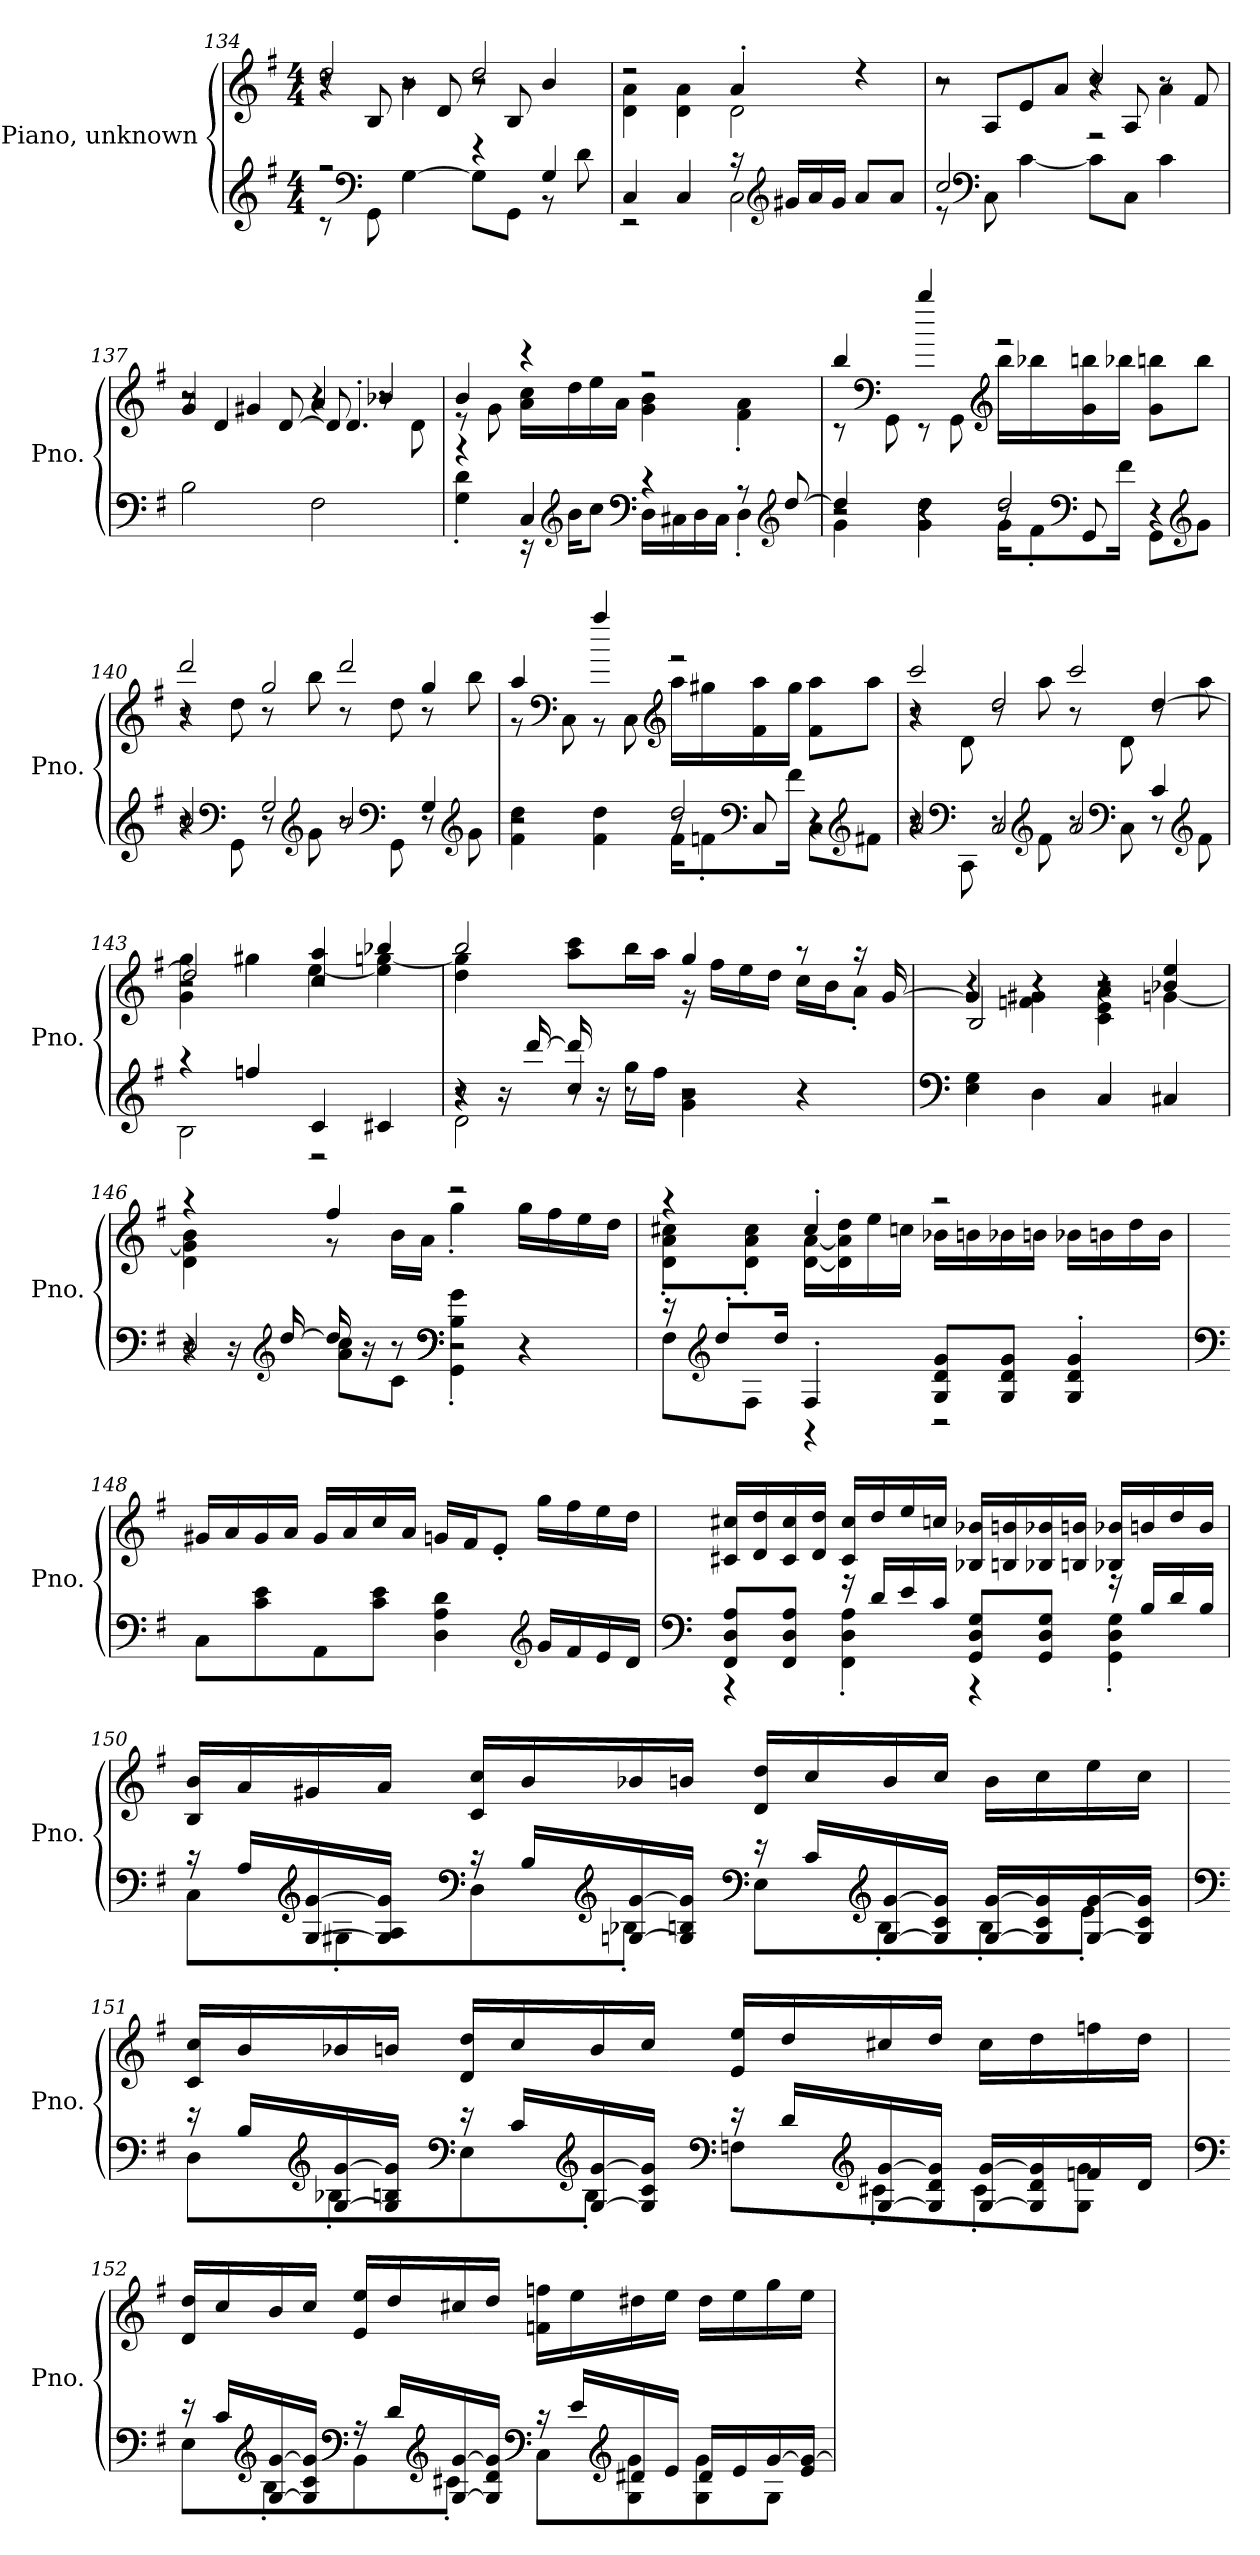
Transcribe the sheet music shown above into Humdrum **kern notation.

**kern	**kern
*part1	*part1
*staff2	*staff1
*I"Piano, unknown	*
*I'Pno.	*
!!LO:LB:g=z
*clefG2	*clefG2
*k[f#]	*k[f#]
*M4/4	*M4/4
=134	=134
*^	*^
*	*	*	*^
2r	8r	2dd/	4r	8r
*clefF4	*	*	*	*
.	8GG\	.	.	8B/
.	[4G\	.	4b\	8r
.	.	.	.	8d/
4r	8G\L]	2dd/	2r	8r
.	8GG\J	.	.	8B/
4G/	8r	.	.	4b/
.	8d\	.	.	.
*	*	*	*v	*v
=135	=135	=135	=135
4C/	2r	2r	4d\ 4a\
4C/	.	.	4d\ 4a\
16r	2C\	4a'/	2d\
*clefG2	*	*	*
16g#X/LL	.	.	.
16a/	.	.	.
16g#/JJ	.	.	.
8a/L	.	4r	.
8a/J	.	.	.
=136	=136	=136	=136
*	*	*	*^
2cc/	8r	2r	2r	8r
*clefF4	*	*	*	*
.	8C\	.	.	8A/L
.	[4c\	.	.	8e/
.	.	.	.	8a/J
2r	8c\L]	2cc/	4r	8r
.	8C\J	.	.	8A/
.	4c\	.	4a\	8r
.	.	.	.	8f#/
*v	*v	*	*	*
!!LO:PB:g=z	!!	!!
=137	=137	=137	=137
2B\	4g/	2r	8r
.	.	.	4d/
.	4g#X/	.	.
.	.	.	[8d/
2F#\	4a/	4r	8d/]
.	.	.	4.d'/
.	4b-X/	8r	.
.	.	8d\	.
*	*	*v	*v
=138	=138	=138
*^	*	*
4r	4G\' 4d\'	4b/	8r
.	.	.	8g\
4C/	16r	4r	16a\ 16cc\LL
*clefG2	*	*	*
.	16b\KL	.	16dd\
.	8cc\J	.	16ee\
.	.	.	16a\JJ
*clefF4	*	*	*
4r	16D\LL	2r	4g\ 4b\
.	16C#X\	.	.
.	16D\	.	.
.	16C#\JJ	.	.
8r	4D'\	.	4f#\' 4a\'
*clefG2	*	*	*
[8dd/	.	.	.
!!LO:LB:g=z	!!
=139	=139	=139	=139
*	*^	*	*
4dd/]	4g\	2r	4bb/	8r
*	*	*	*clefF4	*
.	.	.	.	8GG\
4r	4g\ 4dd\	.	4bb/	8r
.	.	.	.	8GG\
*	*	*	*clefG2	*
2dd/	16g\KL	8r	2r	16bb\LL
.	8f#'\	.	.	16bb-X\
*clefF4	*	*	*	*
.	.	8GG/	.	16g\ 16bbn\
.	16f#\Jk	.	.	16bb-X\JJ
.	8GG\L	4r	.	8g\ 8bbn\L
*clefG2	*	*	*	*
.	8g\J	.	.	8bb\J
=140	=140	=140	=140	=140
*	*	*	*	*^
2b/	8r	4r	2ddd/	8r	4r
*clefF4	*	*	*	*	*
.	8GG\	.	.	8dd\	.
.	8r	2G/	.	8r	2gg/
*clefG2	*	*	*	*	*
.	8g\	.	.	8bb\	.
2b/	8r	.	2ddd/	8r	.
*clefF4	*	*	*	*	*
.	8GG\	.	.	8dd\	.
.	8r	4G/	.	8r	4gg/
*clefG2	*	*	*	*	*
.	8g\	.	.	8bb\	.
*	*	*	*	*v	*v
!!LO:LB:g=z
=141	=141	=141	=141	=141
2r	4f#\ 4dd\	2r	4aa/	8r
*	*	*	*clefF4	*
.	.	.	.	8C\
.	4f#\ 4dd\	.	4aa/	8r
.	.	.	.	8C\
*	*	*	*clefG2	*
2dd/	16f#\KL	8r	2r	16aa\LL
.	8fn'\	.	.	16gg#X\
*clefF4	*	*	*	*
.	.	8C/	.	16f#\ 16aa\
.	16f\Jk	.	.	16gg#\JJ
.	8C\L	4r	.	8f#\ 8aa\L
*clefG2	*	*	*	*
.	8f#X\J	.	.	8aa\J
=142	=142	=142	=142	=142
*	*	*	*	*^
2a/	8r	4r	2ccc/	8r	4r
*clefF4	*	*	*	*	*
.	8CC\	.	.	8d\	.
.	8r	2C/	.	8r	2dd/
*clefG2	*	*	*	*	*
.	8f#\	.	.	8aa\	.
2a/	8r	.	2ccc/	8r	.
*clefF4	*	*	*	*	*
.	8C\	.	.	8d\	.
.	8r	4c/	.	8r	[4dd/
*clefG2	*	*	*	*	*
.	8f#\	.	.	8aa\	.
*	*v	*v	*	*	*
=143	=143	=143	=143	=143
4r	2B\	2r	4g\ 4gg\	2dd/]
4ffn/	.	.	4gg#X\	.
4c/	2r	4cc/ 4aa/	[4ee\	2r
4c#X/	.	4bb-X/	4ee\] [4ggn\	.
*	*	*	*v	*v
!!LO:LB:g=z
=144	=144	=144	=144
*^	*^	*	*
8r	4r	4r	2d\	2bb/	4dd\ 4gg\]
16r	.	.	.	.	.
[16ddd/	.	.	.	.	.
16ddd/]	8r	4cc/	.	.	8aa\ 8ccc\L
16r	.	.	.	.	.
8r	16gg\LL	.	.	.	16bb\L
.	16ff#\JJ	.	.	.	16aa\JJ
2r	4g\ 4b\	2r	2r	4gg/	16r
.	.	.	.	.	16ff#\LL
.	.	.	.	.	16ee\
.	.	.	.	.	16dd\JJ
.	4r	.	.	8r	16cc\LL
.	.	.	.	.	16b\J
.	.	.	.	16r	8a'\J
.	.	.	.	[16g/	.
*v	*v	*v	*v	*	*
*	*v	*v
=145	=145
*clefF4	*
*	*^
*	*	*^
4E\ 4G\	4g/]	4r	2B/
4D\	4r	4fn\ 4g#X\	.
4C/	4r	4c\ 4e\ 4a\	2r
4C#X/	4b-X/ 4ee/	[4gn\	.
*	*	*v	*v
=146	=146	=146
*^	*	*
*	*^	*	*
8r	4r	2D/	4r	4d\ 4g\] 4b\
16r	.	.	.	.
*clefG2	*	*	*	*
[16dd/	.	.	.	.
16dd/]	8a\ 8cc\L	.	4ff#/	8r
16r	.	.	.	.
8r	8c\J	.	.	16b\LL
.	.	.	.	16a\JJ
*clefF4	*	*	*	*
2r	4GG\' 4B\' 4g\'	2r	2r	4gg'\
.	4r	.	.	16gg\LL
.	.	.	.	16ff#\
.	.	.	.	16ee\
.	.	.	.	16dd\JJ
*	*v	*v	*	*
!!LO:LB:g=z	!!
=147	=147	=147	=147
16r	8F#\L	4r	8d\' 8a\' 8cc#X\'L
*clefG2	*	*	*
8dd'/L	.	.	.
.	8F#\J	.	8d\' 8a\' 8cc#\'J
16dd/Jk	.	.	.
4F#'/	4r	4cc#'/	[16d\ [16a\LL
.	.	.	16d\] 16a\] 16dd\
.	.	.	16ee\
.	.	.	16ccn\JJ
8G/ 8d/ 8g/L	2r	2r	16b-X\LL
.	.	.	16bn\
8G/ 8d/ 8g/J	.	.	16b-X\
.	.	.	16bn\JJ
4G/' 4d/' 4g/'	.	.	16b-X\LL
.	.	.	16bn\
.	.	.	16dd\
.	.	.	16b\JJ
*v	*v	*	*
*	*v	*v
=148	=148
*clefF4	*
8C\L	16g#X/LL
.	16a/
8c\ 8e\	16g#/
.	16a/JJ
8AA\	16g#/LL
.	16a/
8c\ 8e\J	16cc/
.	16a/JJ
4D\ 4A\ 4d\	16gn/LL
.	16f#/J
.	8e'/J
*clefG2	*
16g/LL	16gg\LL
16f#/	16ff#\
16e/	16ee\
16d/JJ	16dd\JJ
!!LO:LB:g=z
=149	=149
*clefF4	*
*^	*
8FF#/ 8D/ 8A/L	4r	16c#X/ 16cc#X/LL
.	.	16d/ 16dd/
8FF#/ 8D/ 8A/J	.	16c#/ 16cc#/
.	.	16d/ 16dd/JJ
16r	4FF#\' 4D\' 4A\'	16c#/ 16cc#/LL
16d/LL	.	16dd/
16e/	.	16ee/
16c/JJ	.	16ccn/JJ
8GG/ 8D/ 8G/L	4r	16B-X/ 16b-X/LL
.	.	16Bn/ 16bn/
8GG/ 8D/ 8G/J	.	16B-X/ 16b-X/
.	.	16Bn/ 16bn/JJ
16r	4GG\' 4D\' 4G\'	16B-X/ 16b-X/LL
16B/LL	.	16bn/
16d/	.	16dd/
16B/JJ	.	16b/JJ
!!LO:PB:g=z
=150	=150	=150
16r	8C\L	16B/ 16b/LL
16A/LL	.	16a/
*clefG2	*	*
[16G/ [16g/	8G#X'\	16g#X/
16G/] 16A/ 16g/]JJ	.	16a/JJ
*clefF4	*	*
16r	8D\	16c/ 16cc/LL
16B/LL	.	16b/
*clefG2	*	*
[16Gn/ [16g/	8B-X'\J	16b-X/
16G/] 16Bn/ 16g/]JJ	.	16bn/JJ
*clefF4	*	*
16r	8E\L	16d/ 16dd/LL
16c/LL	.	16cc/
*clefG2	*	*
[16G/ [16g/	8B'\	16b/
16G/] 16c/ 16g/]JJ	.	16cc/JJ
[16G/ [16g/LL	8B'\	16b\LL
16G/] 16c/ 16g/]	.	16cc\
[16G/ [16g/	8e'\J	16ee\
16G/] 16c/ 16g/]JJ	.	16cc\JJ
!!LO:LB:g=z
=151	=151	=151
*clefF4	*	*
16r	8D\L	16c/ 16cc/LL
16B/LL	.	16b/
*clefG2	*	*
[16G/ [16g/	8B-X'\	16b-X/
16G/] 16Bn/ 16g/]JJ	.	16bn/JJ
*clefF4	*	*
16r	8E\	16d/ 16dd/LL
16c/LL	.	16cc/
*clefG2	*	*
[16G/ [16g/	8B'\J	16b/
16G/] 16c/ 16g/]JJ	.	16cc/JJ
*clefF4	*	*
16r	8Fn\L	16e/ 16ee/LL
16d/LL	.	16dd/
*clefG2	*	*
[16G/ [16g/	8c#X'\	16cc#X/
16G/] 16d/ 16g/]JJ	.	16dd/JJ
[16G/ [16g/LL	8c#'\	16cc#\LL
16G/] 16d/ 16g/]	.	16dd\
16fn/	8G\ 8g\J	16ffn\
16d/JJ	.	16dd\JJ
!!LO:LB:g=z
=152	=152	=152
*clefF4	*	*
16r	8E\L	16d/ 16dd/LL
16c/LL	.	16cc/
*clefG2	*	*
[16G/ [16g/	8B'\	16b/
16G/] 16c/ 16g/]JJ	.	16cc/JJ
*clefF4	*	*
16r	8BB\	16e/ 16ee/LL
16d/LL	.	16dd/
*clefG2	*	*
[16G/ [16g/	8c#X'\J	16cc#X/
16G/] 16d/ 16g/]JJ	.	16dd/JJ
*clefF4	*	*
16r	8C\L	16fn\ 16ffn\LL
16e/LL	.	16ee\
*clefG2	*	*
16d#X/	8G\ 8g\	16dd#X\
16e/JJ	.	16ee\JJ
16d#/LL	8G\ 8g\	16dd#\LL
16e/	.	16ee\
[16g/	8G\J	16gg\
16e/ 16g/_JJ	.	16ee\JJ
*v	*v	*
=	=
*-	*-
